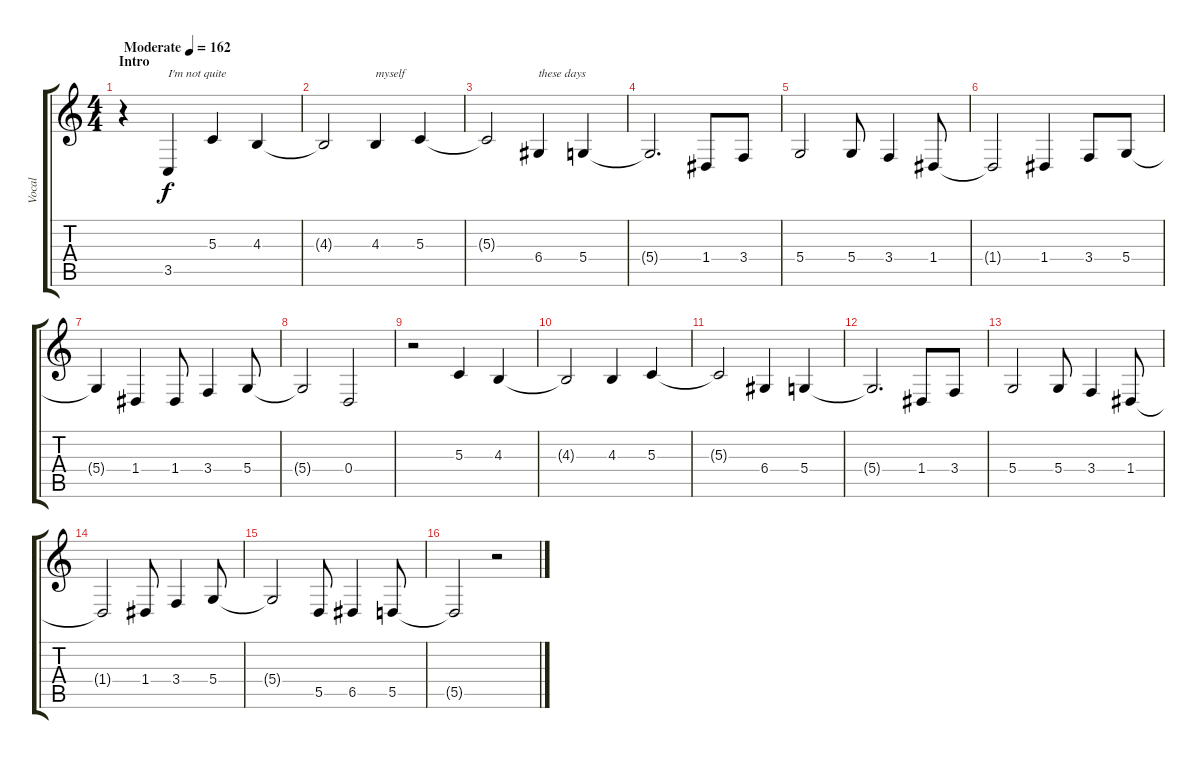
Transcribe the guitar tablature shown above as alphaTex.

\track ("Vocal" "Vocal") {instrument oboe}
\staff {score tabs}
\tuning (E4 B3 G3 D3 A2 E2) {hide}
\ts (4 4)
\section ("" "Intro")
\tempo (162 "Moderate")
\clef g2
\ks c
r.4{dy f instrument oboe} 3.5.4{txt "I'm not quite "} 5.3.4 4.3.4 |
4.3{t}.2 4.3.4{txt "myself "} 5.3.4 |
5.3{t}.2 6.4.4{txt "these days "} 5.4.4 |
5.4{t}.2{d} 1.4.8 3.4.8 |
5.4.2 5.4.8 3.4.4 1.4.8 |
1.4{t}.2 1.4.4 3.4.8 5.4.8 |
5.4{t}.4 1.4.4 1.4.8 3.4.4 5.4.8 |
5.4{t}.2 0.4.2 |
r.2 5.3.4 4.3.4 |
4.3{t}.2 4.3.4 5.3.4 |
5.3{t}.2 6.4.4 5.4.4 |
5.4{t}.2{d} 1.4.8 3.4.8 |
5.4.2 5.4.8 3.4.4 1.4.8 |
1.4{t}.2 1.4.8 3.4.4 5.4.8 |
5.4{t}.2 5.5.8 6.5.4 5.5.8 |
5.5{t}.2 r.2
